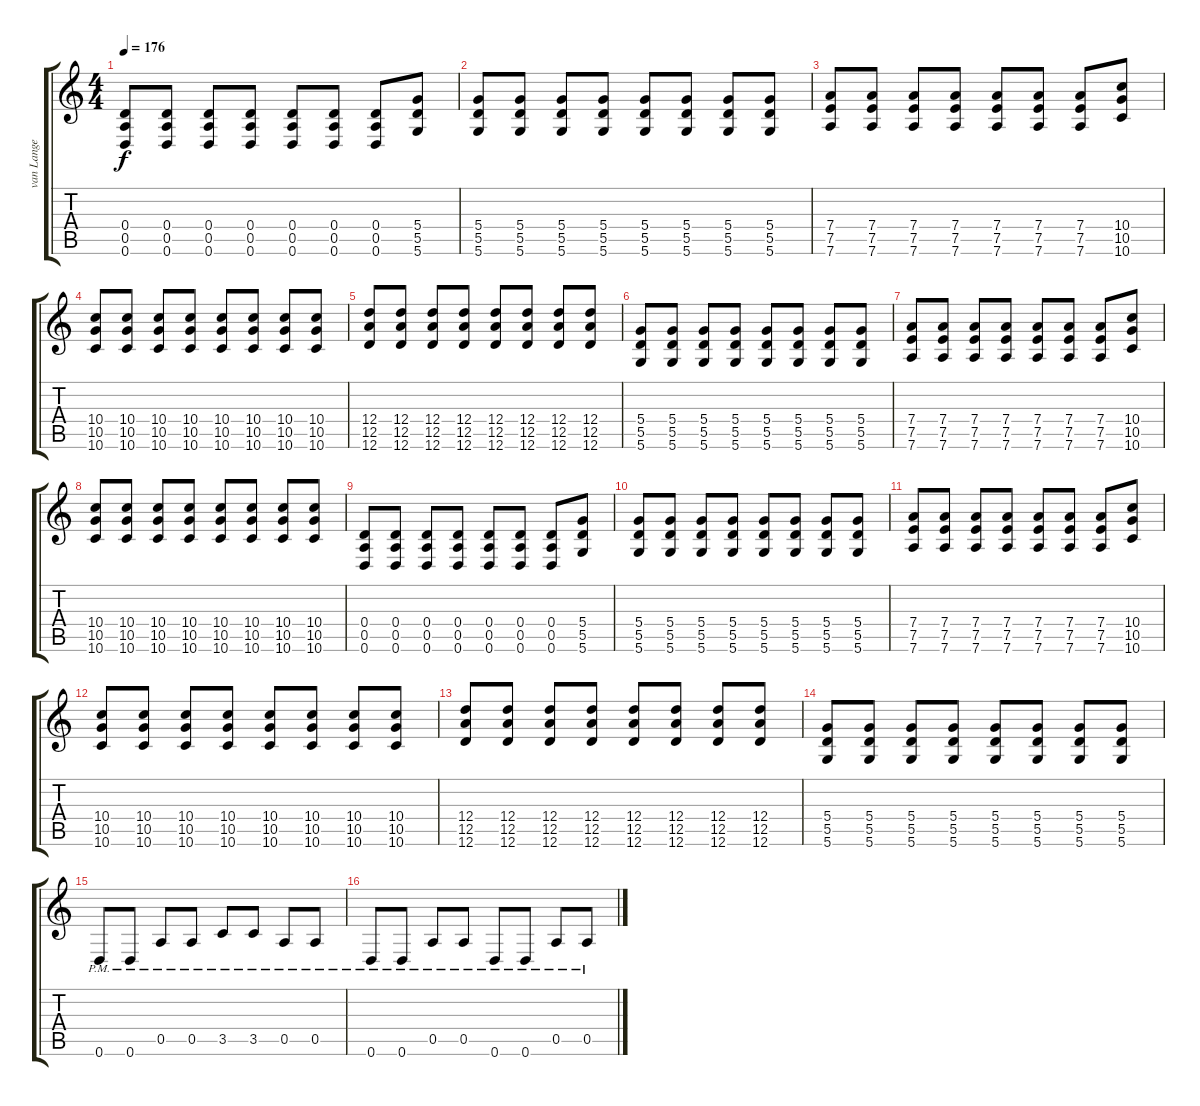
\track ("van Lange (Gitarre)" "van Lange ") {instrument distortionguitar}
\staff {score tabs}
\tuning (E4 B3 G3 D3 A2 D2) {hide}
\ts (4 4)
\tempo 176
\clef g2
\ks c
(0.4 0.5 0.6).8{dy f} (0.4 0.5 0.6).8 (0.4 0.5 0.6).8 (0.4 0.5 0.6).8 (0.4 0.5 0.6).8 (0.4 0.5 0.6).8 (0.4 0.5 0.6).8 (5.4 5.5 5.6).8 |
(5.4 5.5 5.6).8 (5.4 5.5 5.6).8 (5.4 5.5 5.6).8 (5.4 5.5 5.6).8 (5.4 5.5 5.6).8 (5.4 5.5 5.6).8 (5.4 5.5 5.6).8 (5.4 5.5 5.6).8 |
(7.4 7.5 7.6).8 (7.4 7.5 7.6).8 (7.4 7.5 7.6).8 (7.4 7.5 7.6).8 (7.4 7.5 7.6).8 (7.4 7.5 7.6).8 (7.4 7.5 7.6).8 (10.4 10.5 10.6).8 |
(10.4 10.5 10.6).8 (10.4 10.5 10.6).8 (10.4 10.5 10.6).8 (10.4 10.5 10.6).8 (10.4 10.5 10.6).8 (10.4 10.5 10.6).8 (10.4 10.5 10.6).8 (10.4 10.5 10.6).8 |
(12.4 12.5 12.6).8 (12.4 12.5 12.6).8 (12.4 12.5 12.6).8 (12.4 12.5 12.6).8 (12.4 12.5 12.6).8 (12.4 12.5 12.6).8 (12.4 12.5 12.6).8 (12.4 12.5 12.6).8 |
(5.4 5.5 5.6).8 (5.4 5.5 5.6).8 (5.4 5.5 5.6).8 (5.4 5.5 5.6).8 (5.4 5.5 5.6).8 (5.4 5.5 5.6).8 (5.4 5.5 5.6).8 (5.4 5.5 5.6).8 |
(7.4 7.5 7.6).8 (7.4 7.5 7.6).8 (7.4 7.5 7.6).8 (7.4 7.5 7.6).8 (7.4 7.5 7.6).8 (7.4 7.5 7.6).8 (7.4 7.5 7.6).8 (10.4 10.5 10.6).8 |
(10.4 10.5 10.6).8 (10.4 10.5 10.6).8 (10.4 10.5 10.6).8 (10.4 10.5 10.6).8 (10.4 10.5 10.6).8 (10.4 10.5 10.6).8 (10.4 10.5 10.6).8 (10.4 10.5 10.6).8 |
(0.4 0.5 0.6).8 (0.4 0.5 0.6).8 (0.4 0.5 0.6).8 (0.4 0.5 0.6).8 (0.4 0.5 0.6).8 (0.4 0.5 0.6).8 (0.4 0.5 0.6).8 (5.4 5.5 5.6).8 |
(5.4 5.5 5.6).8 (5.4 5.5 5.6).8 (5.4 5.5 5.6).8 (5.4 5.5 5.6).8 (5.4 5.5 5.6).8 (5.4 5.5 5.6).8 (5.4 5.5 5.6).8 (5.4 5.5 5.6).8 |
(7.4 7.5 7.6).8 (7.4 7.5 7.6).8 (7.4 7.5 7.6).8 (7.4 7.5 7.6).8 (7.4 7.5 7.6).8 (7.4 7.5 7.6).8 (7.4 7.5 7.6).8 (10.4 10.5 10.6).8 |
(10.4 10.5 10.6).8 (10.4 10.5 10.6).8 (10.4 10.5 10.6).8 (10.4 10.5 10.6).8 (10.4 10.5 10.6).8 (10.4 10.5 10.6).8 (10.4 10.5 10.6).8 (10.4 10.5 10.6).8 |
(12.4 12.5 12.6).8 (12.4 12.5 12.6).8 (12.4 12.5 12.6).8 (12.4 12.5 12.6).8 (12.4 12.5 12.6).8 (12.4 12.5 12.6).8 (12.4 12.5 12.6).8 (12.4 12.5 12.6).8 |
(5.4 5.5 5.6).8 (5.4 5.5 5.6).8 (5.4 5.5 5.6).8 (5.4 5.5 5.6).8 (5.4 5.5 5.6).8 (5.4 5.5 5.6).8 (5.4 5.5 5.6).8 (5.4 5.5 5.6).8 |
0.6{pm}.8 0.6{pm}.8 0.5{pm}.8 0.5{pm}.8 3.5{pm}.8 3.5{pm}.8 0.5{pm}.8 0.5{pm}.8 |
0.6{pm}.8 0.6{pm}.8 0.5{pm}.8 0.5{pm}.8 0.6{pm}.8 0.6{pm}.8 0.5{pm}.8 0.5{pm}.8
